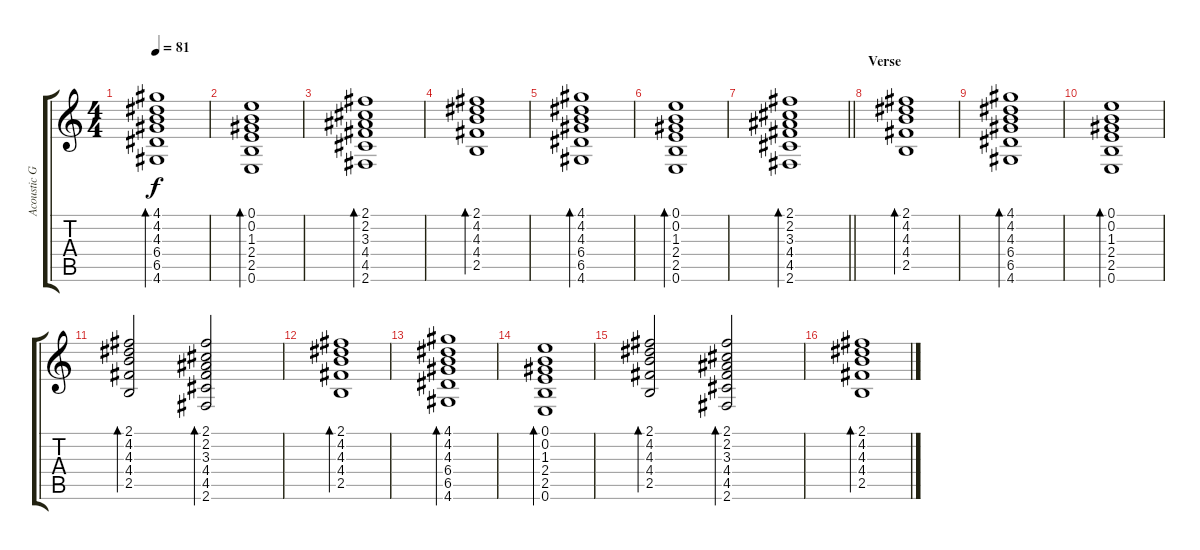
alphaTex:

\track ("Acoustic Guitar " "Acoustic G") {instrument acousticguitarsteel}
\staff {score tabs}
\tuning (E4 B3 G3 D3 A2 E2) {hide}
\ts (4 4)
\tempo 81
\clef g2
\ks c
(4.1 4.2 4.3 6.4 6.5 4.6).1{bd 60 dy f} |
(0.1 0.2 1.3 2.4 2.5 0.6).1{bd 60} |
(2.1 2.2 3.3 4.4 4.5 2.6).1{bd 60} |
(2.1 4.2 4.3 4.4 2.5).1{bd 60} |
(4.1 4.2 4.3 6.4 6.5 4.6).1{bd 60} |
(0.1 0.2 1.3 2.4 2.5 0.6).1{bd 60} |
\barLineRight lightlight
(2.1 2.2 3.3 4.4 4.5 2.6).1{bd 60} |
\section ("" "Verse")
(2.1 4.2 4.3 4.4 2.5).1{bd 60} |
(4.1 4.2 4.3 6.4 6.5 4.6).1{bd 60} |
(0.1 0.2 1.3 2.4 2.5 0.6).1{bd 60} |
(2.1 4.2 4.3 4.4 2.5).2{bd 60} (2.1 2.2 3.3 4.4 4.5 2.6).2{bd 60} |
(2.1 4.2 4.3 4.4 2.5).1{bd 60} |
(4.1 4.2 4.3 6.4 6.5 4.6).1{bd 60} |
(0.1 0.2 1.3 2.4 2.5 0.6).1{bd 60} |
(2.1 4.2 4.3 4.4 2.5).2{bd 60} (2.1 2.2 3.3 4.4 4.5 2.6).2{bd 60} |
(2.1 4.2 4.3 4.4 2.5).1{bd 60}
